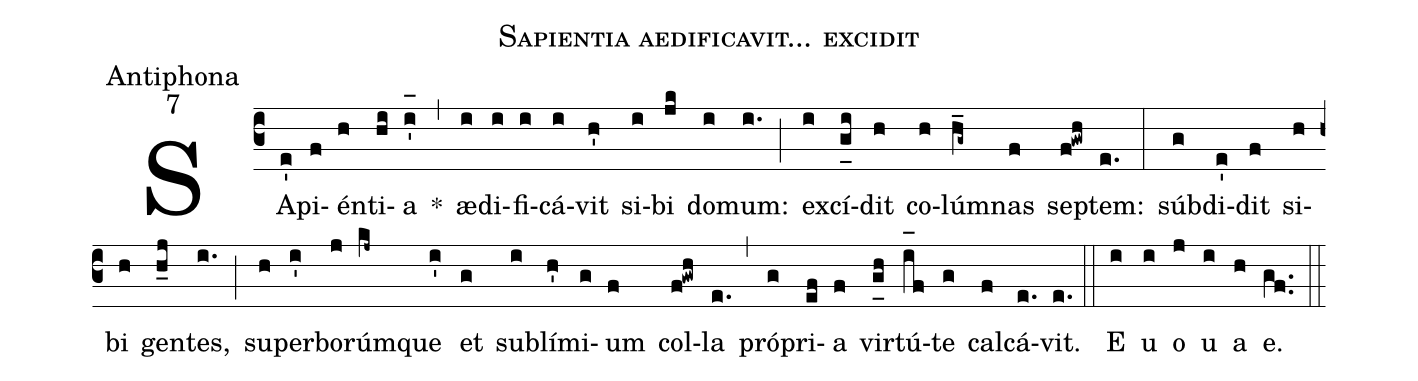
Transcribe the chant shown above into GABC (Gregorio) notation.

name:Sapientia aedificavit... excidit;
office-part:Antiphona;
mode:7;
%%
(c3) SA(e')pi(f)én(h)ti(hi)a(i'_[oh:h]) *(,) æ(i)di(i)fi(i)cá(i)vit(h') si(i)bi(jk) do(i)mum:(i.) (;) ex(i)cí(g_[uh:l]i)dit(h) co(h)lú(h_g~)mnas(f) se(f!gwh)ptem:(e.) (:) súb(g)di(e')dit(f) si(h)bi(h) gen(h_j)tes,(i.) (;) su(h)per(i')bo(j)rúm(kj~)que(i') et(g) sub(i)lí(h')mi(g)um(f) col(f!gwh)la(e.) (,) pró(g)pri(ef)a(f) vir(g_[uh:l]h)tú(i_[oh:h]f)te(g) cal(f)cá(e.)vit.(e.) (::) <eu>E(i) u(i) o(j) u(i) a(h) e.</eu>(gf..) (::)
